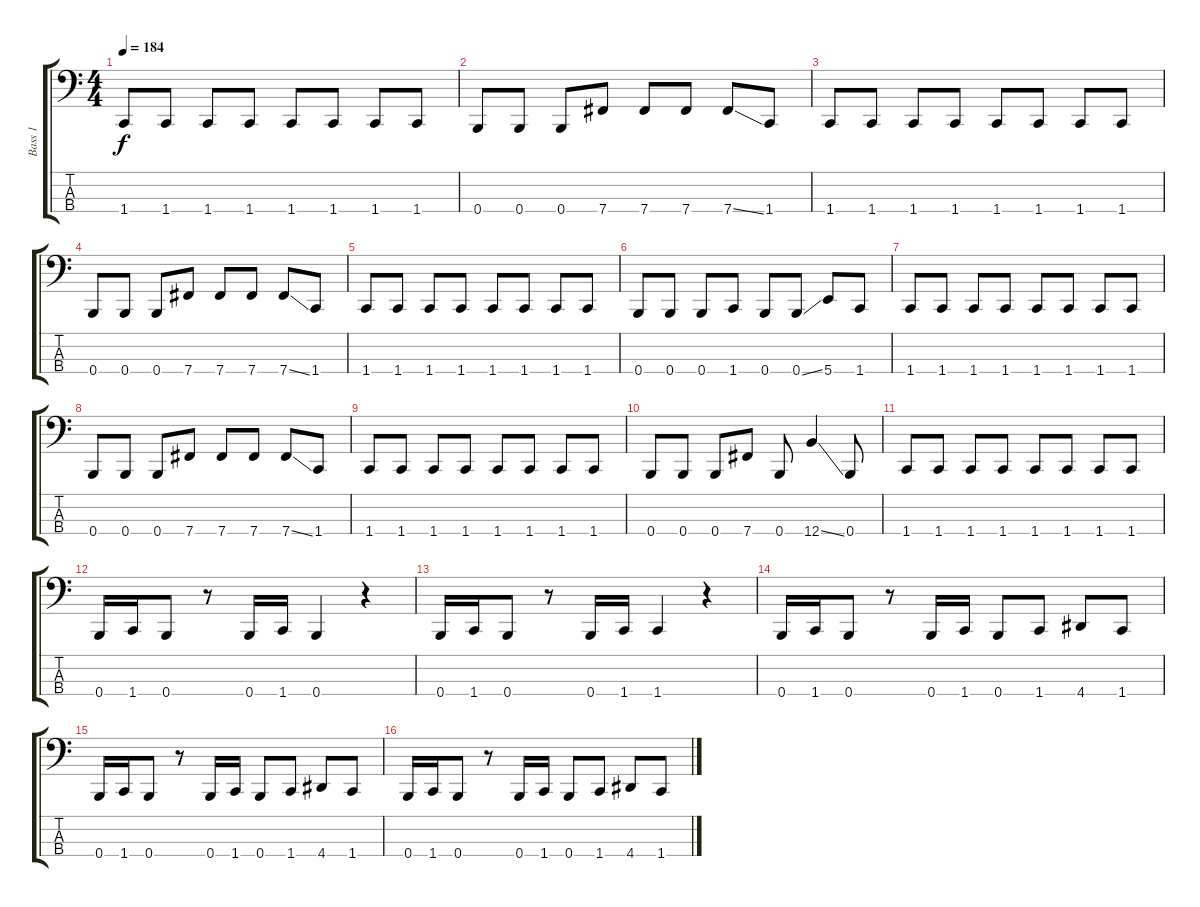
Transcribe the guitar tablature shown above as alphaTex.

\track ("Bass 1" "Bass 1") {instrument electricbasspick}
\staff {score tabs}
\tuning (E2 B1 Gb1 B0) {hide}
\ts (4 4)
\tempo 184
\clef f4
\ks c
1.4.8{dy f} 1.4.8 1.4.8 1.4.8 1.4.8 1.4.8 1.4.8 1.4.8 |
0.4.8 0.4.8 0.4.8 7.4.8 7.4.8 7.4.8 7.4{ss}.8 1.4.8 |
1.4.8 1.4.8 1.4.8 1.4.8 1.4.8 1.4.8 1.4.8 1.4.8 |
0.4.8 0.4.8 0.4.8 7.4.8 7.4.8 7.4.8 7.4{ss}.8 1.4.8 |
1.4.8 1.4.8 1.4.8 1.4.8 1.4.8 1.4.8 1.4.8 1.4.8 |
0.4.8 0.4.8 0.4.8 1.4.8 0.4.8 0.4{ss}.8 5.4.8 1.4.8 |
1.4.8 1.4.8 1.4.8 1.4.8 1.4.8 1.4.8 1.4.8 1.4.8 |
0.4.8 0.4.8 0.4.8 7.4.8 7.4.8 7.4.8 7.4{ss}.8 1.4.8 |
1.4.8 1.4.8 1.4.8 1.4.8 1.4.8 1.4.8 1.4.8 1.4.8 |
0.4.8 0.4.8 0.4.8 7.4.8 0.4.8 12.4{ss}.4 0.4.8 |
1.4.8 1.4.8 1.4.8 1.4.8 1.4.8 1.4.8 1.4.8 1.4.8 |
0.4.16 1.4.16 0.4.8 r.8 0.4.16 1.4.16 0.4.4 r.4 |
0.4.16 1.4.16 0.4.8 r.8 0.4.16 1.4.16 1.4.4 r.4 |
0.4.16 1.4.16 0.4.8 r.8 0.4.16 1.4.16 0.4.8 1.4.8 4.4.8 1.4.8 |
0.4.16 1.4.16 0.4.8 r.8 0.4.16 1.4.16 0.4.8 1.4.8 4.4.8 1.4.8 |
0.4.16 1.4.16 0.4.8 r.8 0.4.16 1.4.16 0.4.8 1.4.8 4.4.8 1.4.8
